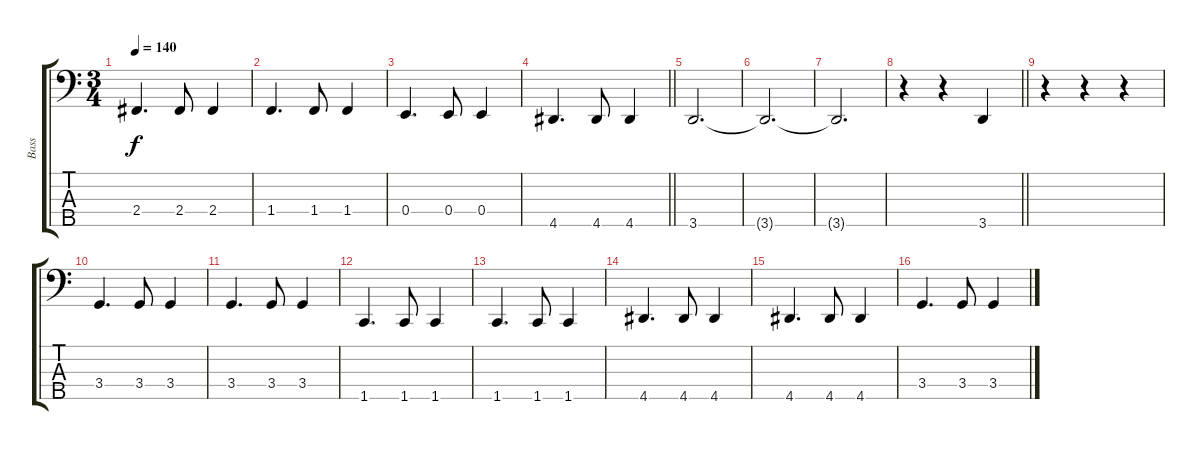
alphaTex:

\track ("Bass" "Bass") {instrument electricbassfinger}
\staff {score tabs}
\tuning (G2 D2 A1 E1 B0) {hide}
\ts (3 4)
\tempo 140
\clef f4
\ks c
2.4.4{d dy f} 2.4.8 2.4.4 |
1.4.4{d} 1.4.8 1.4.4 |
0.4.4{d} 0.4.8 0.4.4 |
\barLineRight lightlight
4.5.4{d} 4.5.8 4.5.4 |
3.5.2{d} |
3.5{t}.2{d} |
3.5{t}.2{d} |
\barLineRight lightlight
r.4 r.4 3.5.4 |
r.4 r.4 r.4 |
3.4.4{d} 3.4.8 3.4.4 |
3.4.4{d} 3.4.8 3.4.4 |
1.5.4{d} 1.5.8 1.5.4 |
1.5.4{d} 1.5.8 1.5.4 |
4.5.4{d} 4.5.8 4.5.4 |
4.5.4{d} 4.5.8 4.5.4 |
3.4.4{d} 3.4.8 3.4.4
